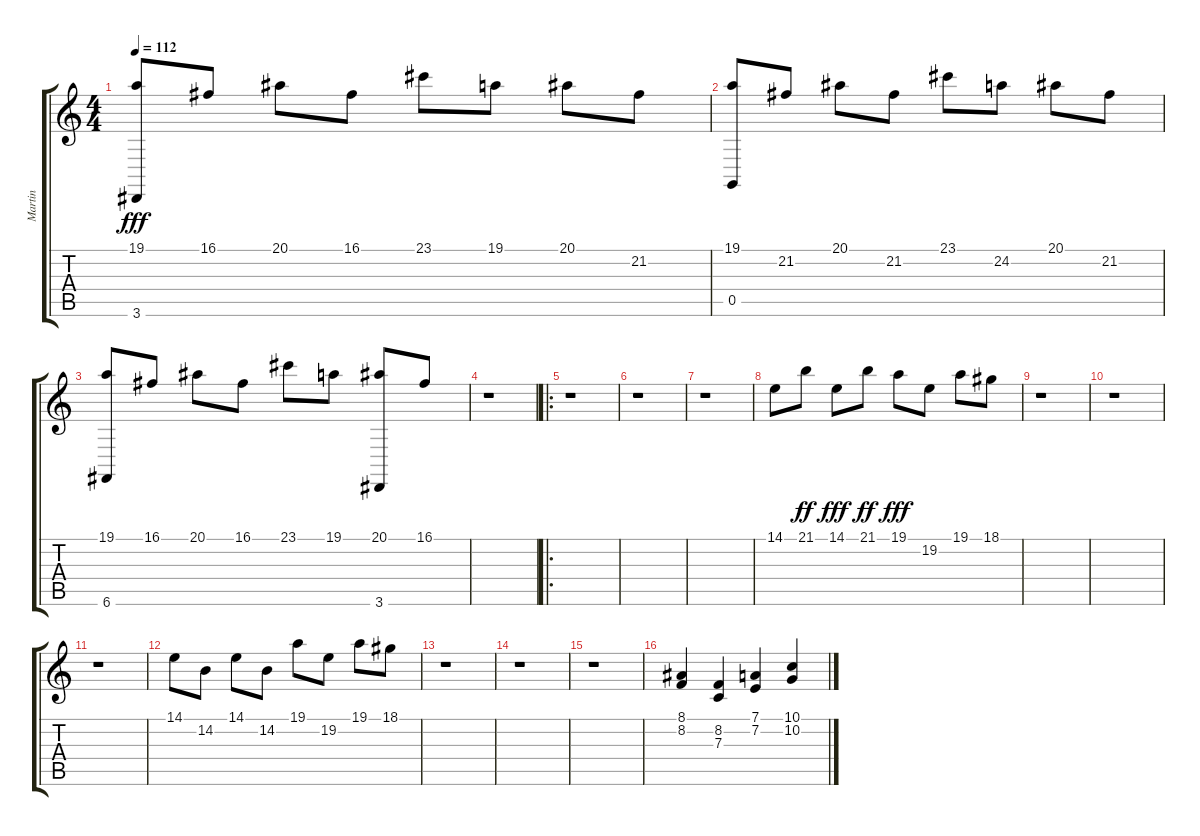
\track ("Martin" "Martin") {instrument stringensemble1}
\staff {score tabs}
\tuning (D4 A3 F3 C3 G2 C2) {hide}
\ts (4 4)
\tempo 112
\clef g2
\ks c
(19.1 3.6).8{dy fff} 16.1.8 20.1.8 16.1.8 23.1.8 19.1.8 20.1.8 21.2.8 |
(19.1 0.5).8 21.2.8 20.1.8 21.2.8 23.1.8 24.2.8 20.1.8 21.2.8 |
(19.1 6.6).8 16.1.8 20.1.8 16.1.8 23.1.8 19.1.8 (20.1 3.6).8 16.1.8 |
r.1 |
\ro
r.1 |
r.1 |
r.1 |
14.1.8 21.1.8{dy ff} 14.1.8{dy fff} 21.1.8{dy ff} 19.1.8{dy fff} 19.2.8 19.1.8 18.1.8 |
r.1 |
r.1 |
r.1 |
14.1.8 14.2.8 14.1.8 14.2.8 19.1.8 19.2.8 19.1.8 18.1.8 |
r.1 |
r.1 |
r.1 |
(8.1 8.2).4{volume 10 instrument choiraahs} (8.2 7.3).4 (7.1 7.2).4 (10.1 10.2).4
